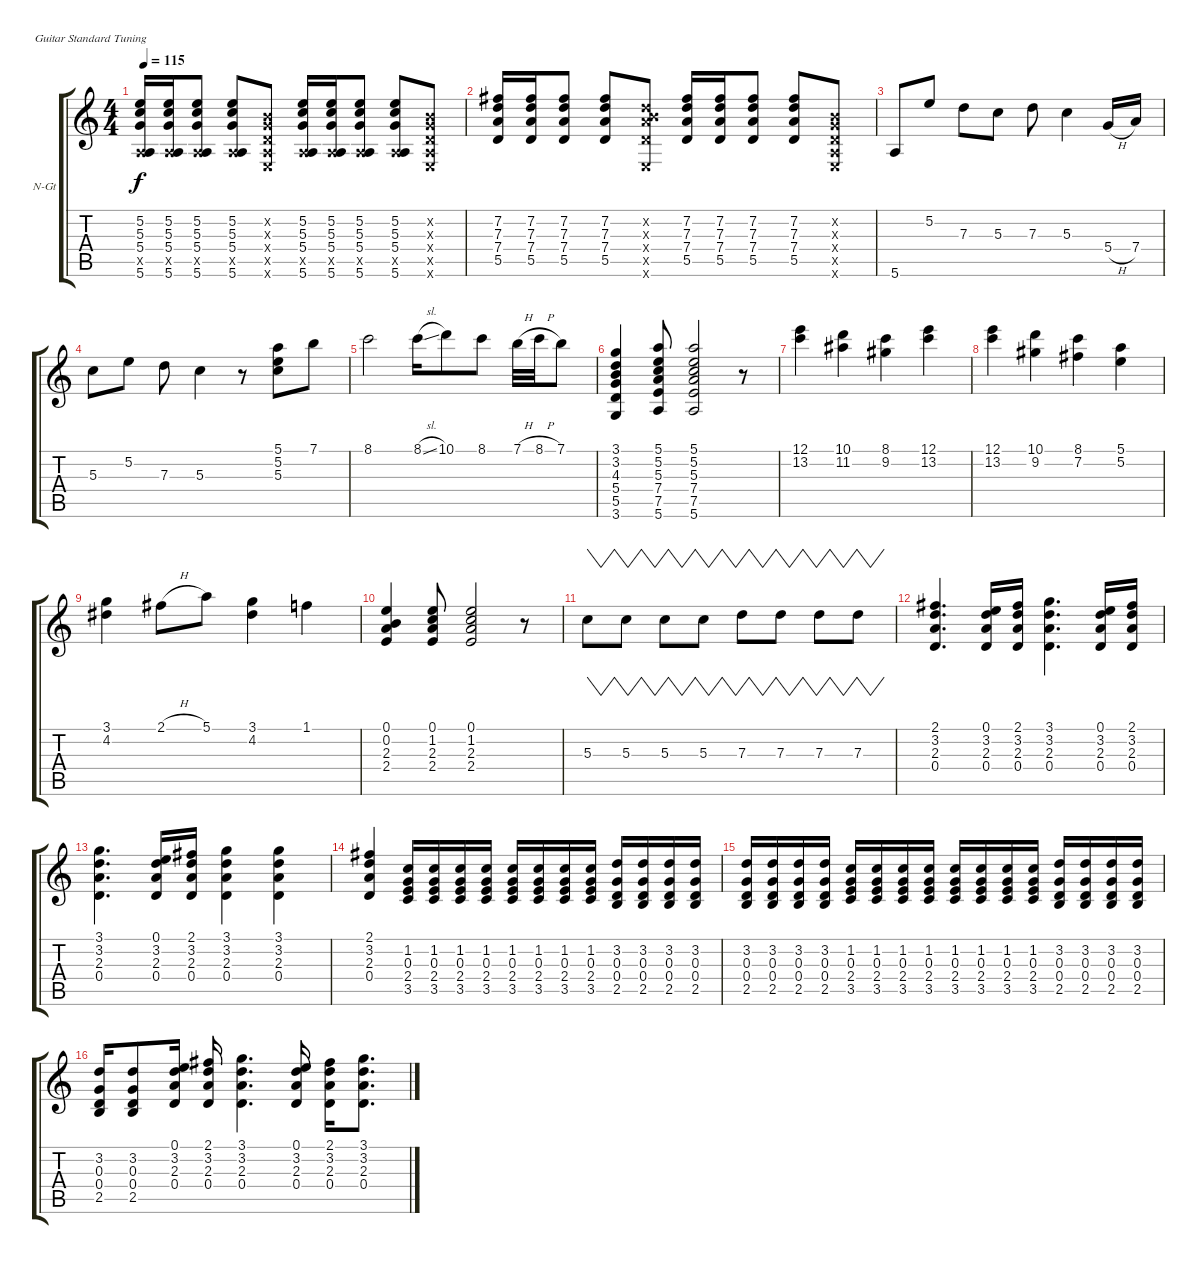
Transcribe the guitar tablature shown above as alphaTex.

\bracketExtendMode groupsimilarinstruments
\firstSystemTrackNameOrientation horizontal
\otherSystemsTrackNameOrientation horizontal
\track ("Gabriela" "N-Gt") {instrument acousticguitarnylon}
\staff {score tabs}
\tuning (E4 B3 G3 D3 A2 E2)
\ts (4 4)
\tempo 115
\clef g2
\ks c
(5.2 5.3 5.4 0.5{x} 5.6).16{dy f} (5.2 5.3 5.4 0.5{x} 5.6).16 (5.2 5.3 5.4 0.5{x} 5.6).8 (5.2 5.3 5.4 0.5{x} 5.6).8 (0.2{x} 0.3{x} 0.4{x} 0.5{x} 0.6{x}).8 (5.2 5.3 5.4 0.5{x} 5.6).16 (5.2 5.3 5.4 0.5{x} 5.6).16 (5.2 5.3 5.4 0.5{x} 5.6).8 (5.2 5.3 5.4 0.5{x} 5.6).8 (0.2{x} 0.3{x} 0.4{x} 0.5{x} 0.6{x}).8 |
(7.2 7.3 7.4 5.5).16 (7.2 7.3 7.4 5.5).16 (7.2 7.3 7.4 5.5).8 (7.2 7.3 7.4 5.5).8 (0.2{x} 7.3{x} 7.4{x} 5.5{x} 0.6{x}).8 (7.2 7.3 7.4 5.5).16 (7.2 7.3 7.4 5.5).16 (7.2 7.3 7.4 5.5).8 (7.2 7.3 7.4 5.5).8 (0.2{x} 0.3{x} 0.4{x} 0.5{x} 0.6{x}).8 |
5.6.8 5.2.8 7.3.8 5.3.8 7.3.8 5.3.4 5.4{h}.16 7.4.16 |
5.3.8 5.2.8 7.3.8 5.3.4 r.8 (5.1 5.2 5.3).8 7.1.8 |
8.1.2 8.1{sl}.16 10.1.8 8.1.8 7.1{h}.32 8.1{h}.32 7.1.8 |
(3.1 3.2 4.3 5.4 5.5 3.6).4 (5.1 5.2 5.3 7.4 7.5 5.6).8 (5.1 5.2 5.3 7.4 7.5 5.6).2 r.8 |
(12.1 13.2).4 (10.1 11.2).4 (8.1 9.2).4 (12.1 13.2).4 |
(12.1 13.2).4 (10.1 9.2).4 (8.1 7.2).4 (5.1 5.2).4 |
(3.1 4.2).4 2.1{h}.8 5.1.8 (3.1 4.2).4 1.1.4 |
(0.1 0.2 2.3 2.4).4 (0.1 1.2 2.3 2.4).8 (0.1 1.2 2.3 2.4).2 r.8 |
5.3.8{vw} 5.3.8{vw} 5.3.8{vw} 5.3.8{vw} 7.3.8{vw} 7.3.8{vw} 7.3.8{vw} 7.3.8{vw} |
(2.1 3.2 2.3 0.4).4{d} (0.1 3.2 2.3 0.4).16 (2.1 3.2 2.3 0.4).16 (3.1 3.2 2.3 0.4).4{d} (0.1 3.2 2.3 0.4).16 (2.1 3.2 2.3 0.4).16 |
(3.1 3.2 2.3 0.4).4{d} (0.1 3.2 2.3 0.4).16 (2.1 3.2 2.3 0.4).16 (3.1 3.2 2.3 0.4).4 (3.1 3.2 2.3 0.4).4 |
(2.1 3.2 2.3 0.4).4 (1.2 0.3 2.4 3.5).16 (1.2 0.3 2.4 3.5).16 (1.2 0.3 2.4 3.5).16 (1.2 0.3 2.4 3.5).16 (1.2 0.3 2.4 3.5).16 (1.2 0.3 2.4 3.5).16 (1.2 0.3 2.4 3.5).16 (1.2 0.3 2.4 3.5).16 (3.2 0.3 0.4 2.5).16 (3.2 0.3 0.4 2.5).16 (3.2 0.3 0.4 2.5).16 (3.2 0.3 0.4 2.5).16 |
(3.2 0.3 0.4 2.5).16 (3.2 0.3 0.4 2.5).16 (3.2 0.3 0.4 2.5).16 (3.2 0.3 0.4 2.5).16 (1.2 0.3 2.4 3.5).16 (1.2 0.3 2.4 3.5).16 (1.2 0.3 2.4 3.5).16 (1.2 0.3 2.4 3.5).16 (1.2 0.3 2.4 3.5).16 (1.2 0.3 2.4 3.5).16 (1.2 0.3 2.4 3.5).16 (1.2 0.3 2.4 3.5).16 (3.2 0.3 0.4 2.5).16 (3.2 0.3 0.4 2.5).16 (3.2 0.3 0.4 2.5).16 (3.2 0.3 0.4 2.5).16 |
(3.2 0.3 0.4 2.5).16 (3.2 0.3 0.4 2.5).8 (0.1 3.2 2.3 0.4).16 (2.1 3.2 2.3 0.4).16 (3.1 3.2 2.3 0.4).4{d} (0.1 3.2 2.3 0.4).16 (2.1 3.2 2.3 0.4).16 (3.1 3.2 2.3 0.4).8{d}
